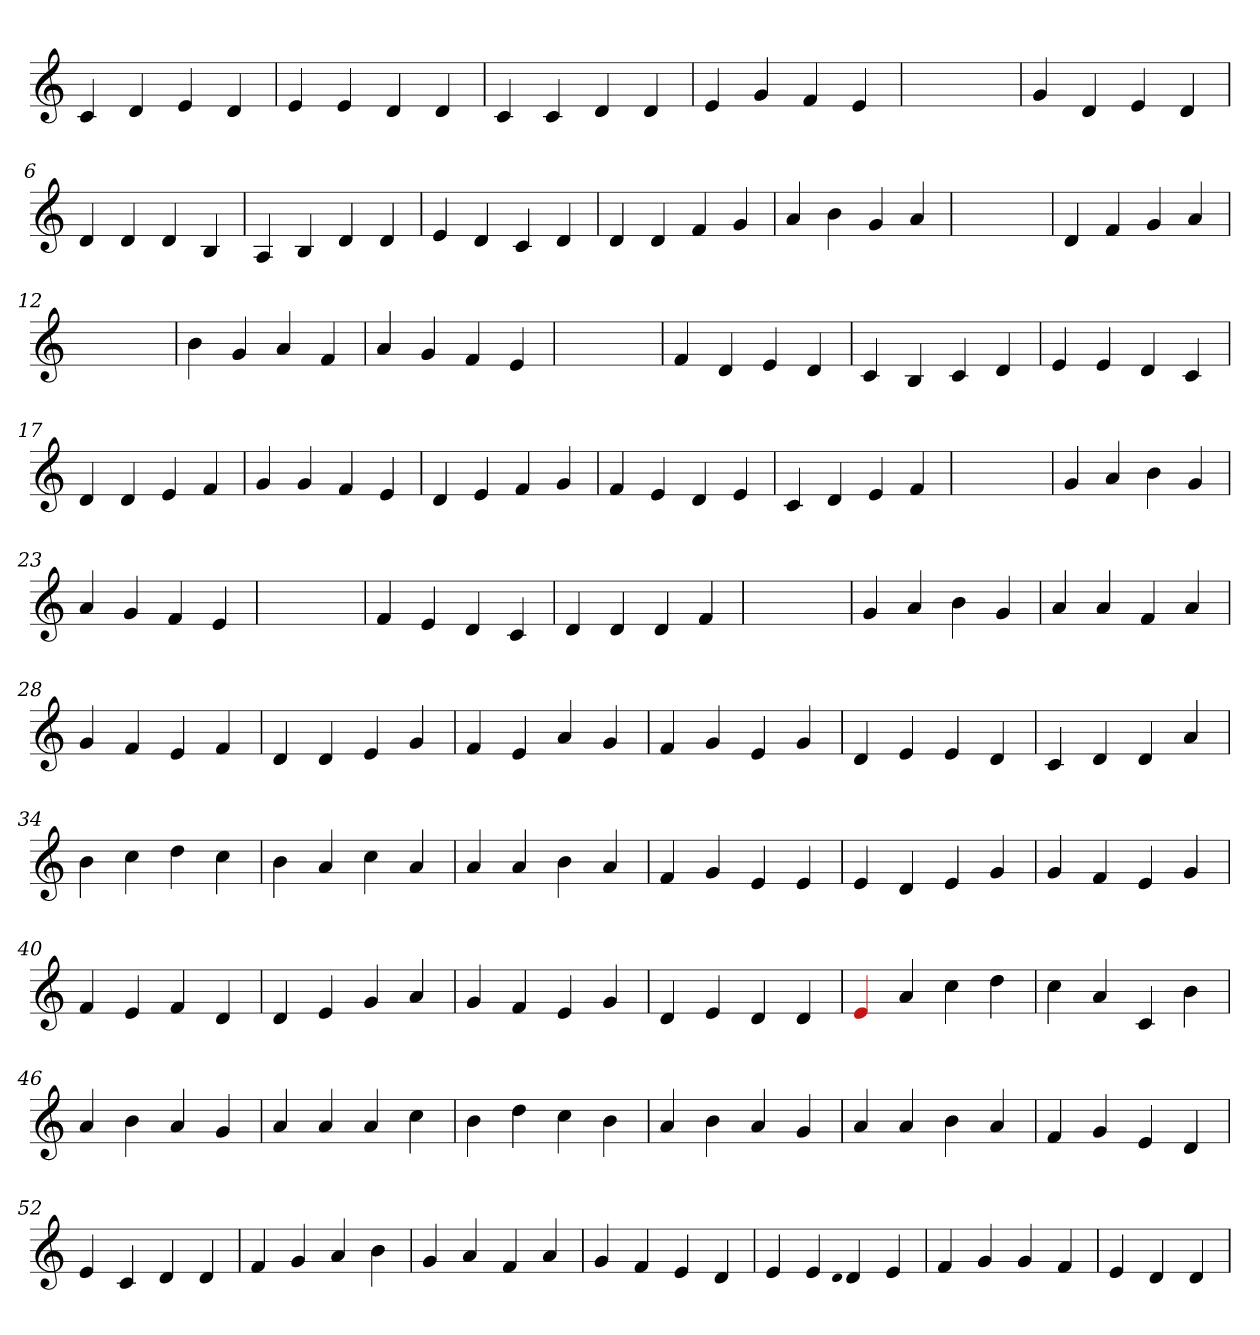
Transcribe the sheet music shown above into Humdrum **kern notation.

**kern
*part1
*staff1
*clefG2
=1
4c
4d
4e
4d
=2
4e
4e
4d
4d
=3
4c
4c
4d
4d
=4
4e
4g
4f
4e
=5
1ryy
=5
4g
4d
4e
4d
=6
4d
4d
4d
4B
=7
4A
4B
4d
4d
=8
4e
4d
4c
4d
=9
4d
4d
4f
4g
=10
4a
4b
4g
4a
=11
1ryy
=11
4d
4f
4g
4a
=12
1ryy
=12
4b
4g
4a
4f
=13
4a
4g
4f
4e
=14
1ryy
=14
4f
4d
4e
4d
=15
4c
4B
4c
4d
=16
4e
4e
4d
4c
=17
4d
4d
4e
4f
=18
4g
4g
4f
4e
=19
4d
4e
4f
4g
=20
4f
4e
4d
4e
=21
4c
4d
4e
4f
=22
1ryy
=22
4g
4a
4b
4g
=23
4a
4g
4f
4e
=24
1ryy
=24
4f
4e
4d
4c
=25
4d
4d
4d
4f
=26
1ryy
=26
4g
4a
4b
4g
=27
4a
4a
4f
4a
=28
4g
4f
4e
4f
=29
4d
4d
4e
4g
=30
4f
4e
4a
4g
=31
4f
4g
4e
4g
=32
4d
4e
4e
4d
=33
4c
4d
4d
4a
=34
4b
4cc
4dd
4cc
=35
4b
4a
4cc
4a
=36
4a
4a
4b
4a
=37
4f
4g
4e
4e
=38
4e
4d
4e
4g
=39
4g
4f
4e
4g
=40
4f
4e
4f
4d
=41
4d
4e
4g
4a
=42
4g
4f
4e
4g
=43
4d
4e
4d
4d
=44
4Re
4a
4cc
4dd
=45
4cc
4a
4c
4b
=46
4a
4b
4a
4g
=47
4a
4a
4a
4cc
=48
4b
4dd
4cc
4b
=49
4a
4b
4a
4g
=50
4a
4a
4b
4a
=51
4f
4g
4e
4d
=52
4e
4c
4d
4d
=53
4f
4g
4a
4b
=54
4g
4a
4f
4a
=55
4g
4f
4e
4d
=56
4e
4e
qqd
4d
4e
=57
4f
4g
4g
4f
=58
4e
4d
4d
=
*-
